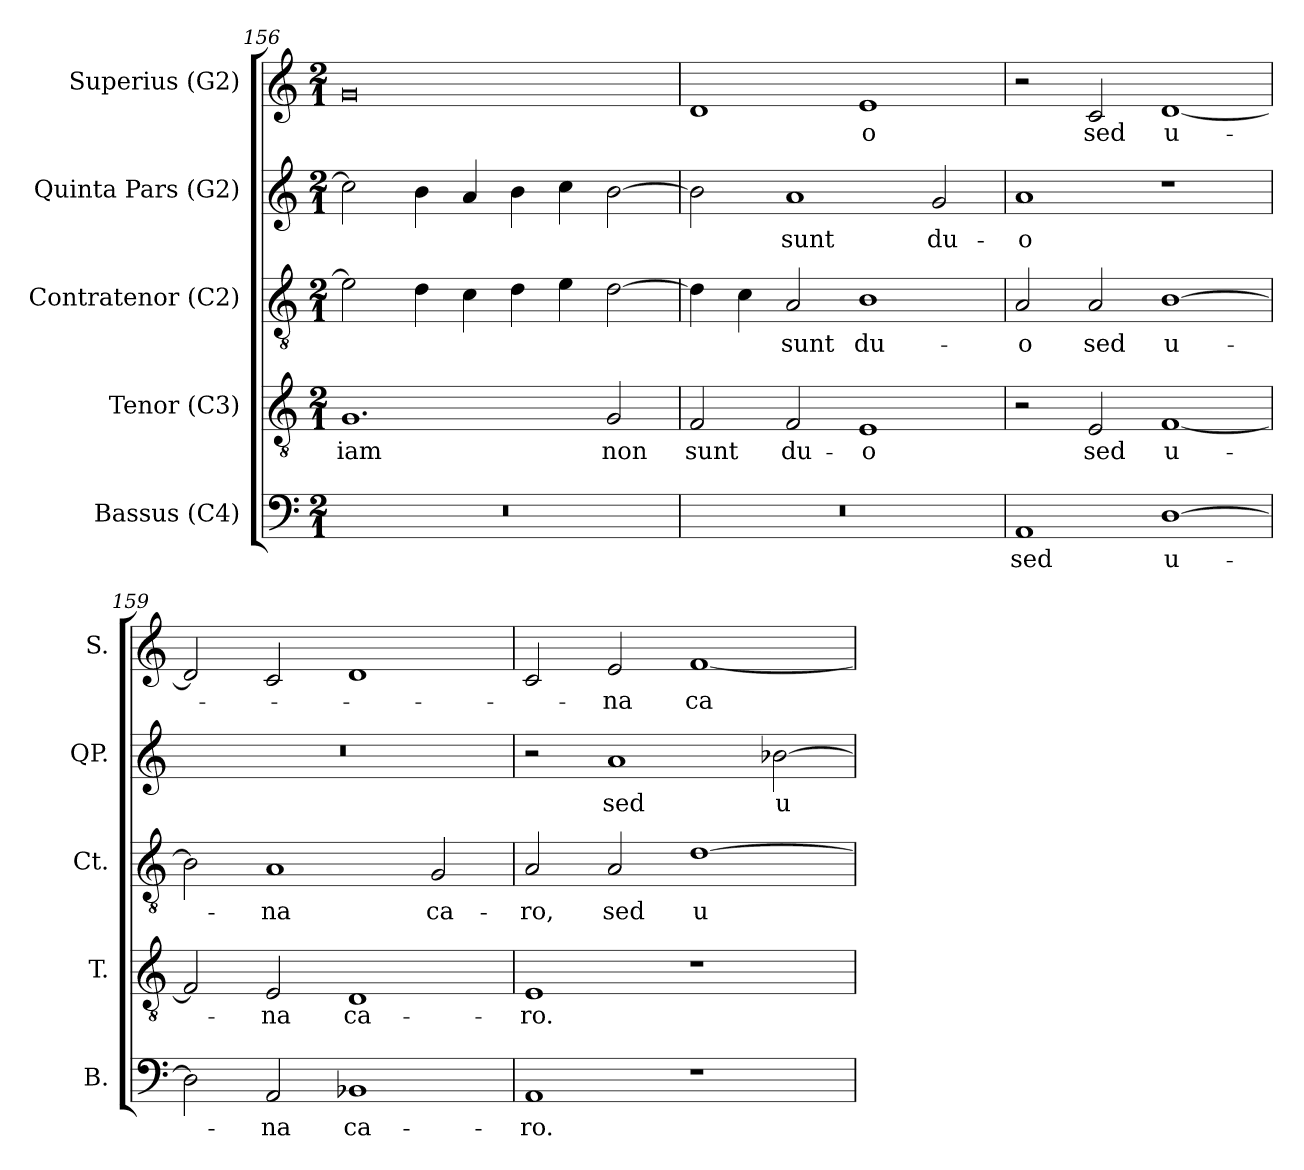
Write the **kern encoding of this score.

**kern	**text	**kern	**text	**kern	**text	**kern	**text	**kern	**text
*part5	*part5	*part4	*part4	*part3	*part3	*part2	*part2	*part1	*part1
*staff5	*staff5	*staff4	*staff4	*staff3	*staff3	*staff2	*staff2	*staff1	*staff1
*I"Bassus (C4)	*	*I"Tenor (C3)	*	*I"Contratenor (C2)	*	*I"Quinta Pars (G2)	*	*I"Superius (G2)	*
*I'B.	*	*I'T.	*	*I'Ct.	*	*I'QP.	*	*I'S.	*
*clefF4	*	*clefGv2	*	*clefGv2	*	*clefG2	*	*clefG2	*
*	*	*ITrd7c12	*	*ITrd7c12	*	*ITrd7c12	*	*	*
*k[]	*	*k[]	*	*k[]	*	*k[]	*	*k[]	*
*C:	*	*C:	*	*C:	*	*C:	*	*C:	*
*M2/1	*	*M2/1	*	*M2/1	*	*M2/1	*	*M2/1	*
=156	=156	=156	=156	=156	=156	=156	=156	=156	=156
!LO:N:vis=1	!	!	!	!	!	!	!	!	!
!	!	!	!LO:LY:b:color=#000000	!	!	!	!	!	!
0r	.	1.GGi	iam	2Ei\]	.	2ci\]	.	0gi	.
.	.	.	.	4Di\	.	4Bi\	.	.	.
.	.	.	.	4Ci\	.	4Ai/	.	.	.
.	.	.	.	4Di\	.	4Bi\	.	.	.
.	.	.	.	4Ei\	.	4ci\	.	.	.
!	!	!	!LO:LY:b:color=#000000	!	!	!	!	!	!
.	.	2GGi/	non	[2Di\	.	[2Bi\	.	.	.
=157	=157	=157	=157	=157	=157	=157	=157	=157	=157
!LO:N:vis=1	!	!	!	!	!	!	!	!	!
!	!	!	!LO:LY:b:color=#000000	!	!	!	!	!	!
0r	.	2FFi/	sunt	4Di\]	.	2Bi\]	.	1di	.
.	.	.	.	4Ci\	.	.	.	.	.
!	!	!	!LO:LY:b:color=#000000	!	!	!	!	!	!
!	!	!	!	!	!LO:LY:b:color=#000000	!	!	!	!
!	!	!	!	!	!	!	!LO:LY:b:color=#000000	!	!
.	.	2FFi/	du-	2AAi/	sunt	1Ai	sunt	.	.
!	!	!	!LO:LY:b:color=#000000	!	!	!	!	!	!
!	!	!	!	!	!LO:LY:b:color=#000000	!	!	!	!
!	!	!	!	!	!	!	!	!	!LO:LY:b:color=#000000
.	.	1EEi	-o	1BBi	du-	.	.	1ei	-o
!	!	!	!	!	!	!	!LO:LY:b:color=#000000	!	!
.	.	.	.	.	.	2Gi/	du-	.	.
=158	=158	=158	=158	=158	=158	=158	=158	=158	=158
!	!LO:LY:b:color=#000000	!	!	!	!	!	!	!	!
!	!	!	!	!	!LO:LY:b:color=#000000	!	!	!	!
!	!	!	!	!	!	!	!LO:LY:b:color=#000000	!	!
1AAi	sed	2r	.	2AAi/	-o	1Ai	-o	2r	.
!	!	!	!LO:LY:b:color=#000000	!	!	!	!	!	!
!	!	!	!	!	!LO:LY:b:color=#000000	!	!	!	!
!	!	!	!	!	!	!	!	!	!LO:LY:b:color=#000000
.	.	2EEi/	sed	2AAi/	sed	.	.	2ci/	sed
!	!LO:LY:b:color=#000000	!	!	!	!	!	!	!	!
!	!	!	!LO:LY:b:color=#000000	!	!	!	!	!	!
!	!	!	!	!	!LO:LY:b:color=#000000	!	!	!	!
!	!	!	!	!	!	!	!	!	!LO:LY:b:color=#000000
[1Di	u-	[1FFi	u-	[1BBi	u-	1r	.	[1di	u-
!!LO:LB:g=z
=159	=159	=159	=159	=159	=159	=159	=159	=159	=159
!	!	!	!	!	!	!LO:N:vis=1	!	!	!
2Di\]	.	2FFi/]	.	2BBi\]	.	0r	.	2di/]	.
!	!LO:LY:b:color=#000000	!	!	!	!	!	!	!	!
!	!	!	!LO:LY:b:color=#000000	!	!	!	!	!	!
!	!	!	!	!	!LO:LY:b:color=#000000	!	!	!	!
2AAi/	-na	2EEi/	-na	1AAi	-na	.	.	2ci/	.
!	!LO:LY:b:color=#000000	!	!	!	!	!	!	!	!
!	!	!	!LO:LY:b:color=#000000	!	!	!	!	!	!
1BB-i	ca-	1DDi	ca-	.	.	.	.	1di	.
!	!	!	!	!	!LO:LY:b:color=#000000	!	!	!	!
.	.	.	.	2GGi/	ca-	.	.	.	.
=160	=160	=160	=160	=160	=160	=160	=160	=160	=160
!	!LO:LY:b:color=#000000	!	!	!	!	!	!	!	!
!	!	!	!LO:LY:b:color=#000000	!	!	!	!	!	!
!	!	!	!	!	!LO:LY:b:color=#000000	!	!	!	!
1AAi	-ro.	1EEi	-ro.	2AAi/	-ro,	2r	.	2ci/	.
!	!	!	!	!	!LO:LY:b:color=#000000	!	!	!	!
!	!	!	!	!	!	!	!LO:LY:b:color=#000000	!	!
!	!	!	!	!	!	!	!	!	!LO:LY:b:color=#000000
.	.	.	.	2AAi/	sed	1Ai	sed	2ei/	-na
!	!	!	!	!	!LO:LY:b:color=#000000	!	!	!	!
!	!	!	!	!	!	!	!	!	!LO:LY:b:color=#000000
1r	.	1r	.	[1Di	u-	.	.	[1fi	ca-
!	!	!	!	!	!	!	!LO:LY:b:color=#000000	!	!
.	.	.	.	.	.	[2B-Xi\	u-	.	.
=	=	=	=	=	=	=	=	=	=
*-	*-	*-	*-	*-	*-	*-	*-	*-	*-
